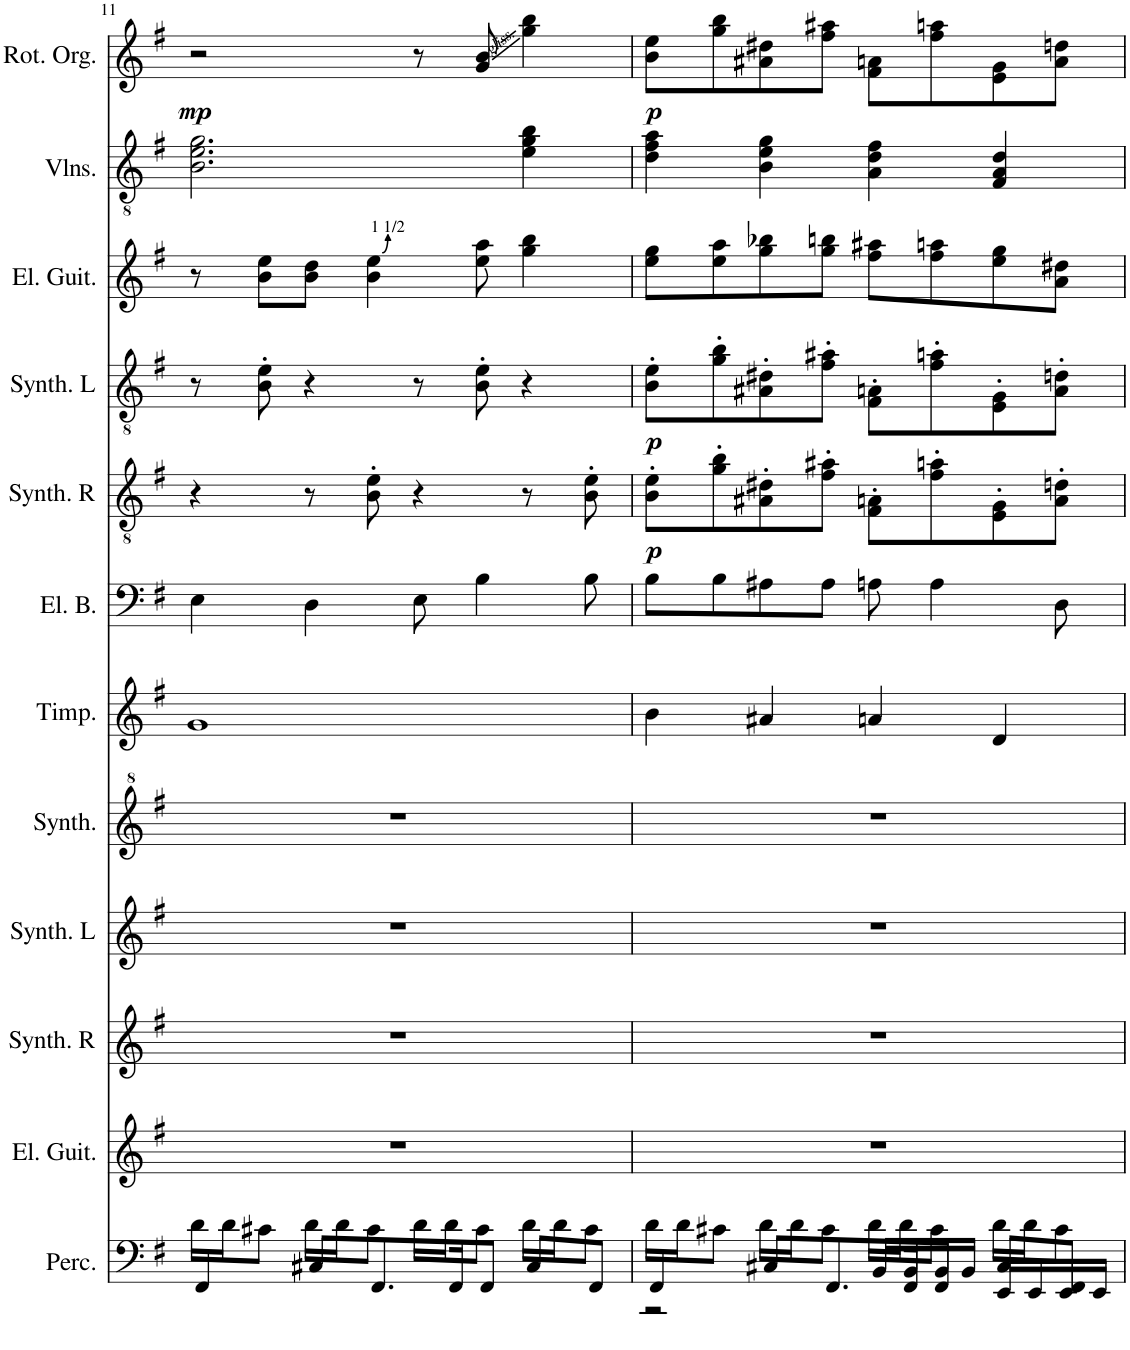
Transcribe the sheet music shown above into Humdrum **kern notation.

**kern	**kern	**kern	**kern	**kern	**kern	**kern	**kern	**dynam	**kern	**dynam	**kern	**kern	**kern	**dynam
*part12	*part11	*part10	*part9	*part8	*part7	*part6	*part5	*part5	*part4	*part4	*part3	*part2	*part1	*part1
*staff12	*staff11	*staff10	*staff9	*staff8	*staff7	*staff6	*staff5	*staff5	*staff4	*staff4	*staff3	*staff2	*staff1	*staff1
*I"パーカッション	*I"エレキギター	*I"矩形波 R	*I"矩形波 L	*I"正弦波	*I"ティンパニ	*I"エレキベース	*I"矩形波 R	*	*I"矩形波 L	*	*I"エレキギター	*I"ヴァイオリン	*I"ロータリーオルガン	*
!!LO:PB:g=z
*clefF4	*clefG2	*clefG2	*clefG2	*clefG^2	*clefG2	*clefF4	*clefGv2	*	*clefGv2	*	*clefG2	*clefGv2	*clefG2	*
*k[f#]	*k[f#]	*k[f#]	*k[f#]	*k[f#]	*k[f#]	*k[f#]	*k[f#]	*	*k[f#]	*	*k[f#]	*k[f#]	*k[f#]	*
*M4/4	*M4/4	*M4/4	*M4/4	*M4/4	*M4/4	*M4/4	*M4/4	*	*M4/4	*	*M4/4	*M4/4	*M4/4	*
=11	=11	=11	=11	=11	=11	=11	=11	=11	=11	=11	=11	=11	=11	=11
*^	*	*	*	*	*	*	*	*	*	*	*	*	*	*
!	!	!	!	!	!	!	!	!	!	!	!	!	!	!	!LO:DY:b
4FF#/	16d\LL	1r	1r	1r	1r	1g	4E\	4r	.	8r	.	8r	2.B\ 2.e\ 2.g\	2r	mp
.	16d\J	.	.	.	.	.	.	.	.	.	.	.	.	.	.
.	8c#X\J	.	.	.	.	.	.	.	.	8B\' 8e\'	.	8b\ 8ee\L	.	.	.
8C#X/L	16d\LL	.	.	.	.	.	4D\	8r	.	4r	.	8b\ 8dd\J	.	.	.
.	16d\J	.	.	.	.	.	.	.	.	.	.	.	.	.	.
8.FF#/	8c#\J	.	.	.	.	.	.	8B\' 8e\'	.	.	.	4b\ 4ee\	.	.	.
.	16d\LL	.	.	.	.	.	8E\	4r	.	8r	.	.	.	8r	.
16FF#/K	16d\J	.	.	.	.	.	.	.	.	.	.	.	.	.	.
8FF#/J	8c#\J	.	.	.	.	.	4B\	.	.	8B\' 8e\'	.	8ee\ 8aa\	.	8g/ 8b/	.
8C#/L	16d\LL	.	.	.	.	.	.	8r	.	4r	.	4gg\ 4bb\	4e\ 4g\ 4b\	4gg\ 4bb\	.
.	16d\J	.	.	.	.	.	.	.	.	.	.	.	.	.	.
8FF#/J	8c#\J	.	.	.	.	.	8B\	8B\' 8e\'	.	.	.	.	.	.	.
=12	=12	=12	=12	=12	=12	=12	=12	=12	=12	=12	=12	=12	=12	=12	=12
*	*^	*	*	*	*	*	*	*	*	*	*	*	*	*	*
!	!	!	!	!	!	!	!	!	!	!LO:DY:b	!	!LO:DY:b	!	!	!	!LO:DY:b
4FF#/	16d\LL	2r	1r	1r	1r	1r	4b\	8B\L	8B\' 8e\'L	p	8B\' 8e\'L	p	8ee\ 8gg\L	4d\ 4f#\ 4a\	8b\ 8ee\L	p
.	16d\J	.	.	.	.	.	.	.	.	.	.	.	.	.	.	.
.	8c#X\J	.	.	.	.	.	.	8B\	8g\' 8b\'	.	8g\' 8b\'	.	8ee\ 8aa\	.	8gg\ 8bb\	.
8C#X/L	16d\LL	.	.	.	.	.	4a#X/	8A#X\	8A#X\' 8d#X\'	.	8A#X\' 8d#X\'	.	8gg\ 8bb-X\	4B\ 4e\ 4g\	8a#X\ 8dd#X\	.
.	16d\J	.	.	.	.	.	.	.	.	.	.	.	.	.	.	.
8.FF#/	8c#\J	.	.	.	.	.	.	8A#\J	8f#\' 8a#X\'J	.	8f#\' 8a#X\'J	.	8gg\ 8bbn\J	.	8ff#\ 8aa#X\J	.
.	16d\LL	16BB/LL	.	.	.	.	4an/	8An\	8F#\' 8An\'L	.	8F#\' 8An\'L	.	8ff#\ 8aa#X\L	4A\ 4d\ 4f#\	8f#\ 8an\L	.
16FF#/K	16d\J	16BB/	.	.	.	.	.	.	.	.	.	.	.	.	.	.
8FF#/J	8c#\J	16BB/	.	.	.	.	.	4A\	8f#\' 8an\'	.	8f#\' 8an\'	.	8ff#\ 8aan\	.	8ff#\ 8aan\	.
.	.	16BB/JJ	.	.	.	.	.	.	.	.	.	.	.	.	.	.
8C#/L	16d\LL	16EE/LL	.	.	.	.	4d/	.	8E\' 8G\'	.	8E\' 8G\'	.	8ee\ 8gg\	4F#/ 4A/ 4d/	8e\ 8g\	.
.	16d\J	16EE/	.	.	.	.	.	.	.	.	.	.	.	.	.	.
8FF#/J	8c#\J	16EE/	.	.	.	.	.	8D\	8A\' 8dn\'J	.	8A\' 8dn\'J	.	8a\ 8dd#X\J	.	8a\ 8ddn\J	.
.	.	16EE/JJ	.	.	.	.	.	.	.	.	.	.	.	.	.	.
*v	*v	*v	*	*	*	*	*	*	*	*	*	*	*	*	*	*
=	=	=	=	=	=	=	=	=	=	=	=	=	=	=
*-	*-	*-	*-	*-	*-	*-	*-	*-	*-	*-	*-	*-	*-	*-
